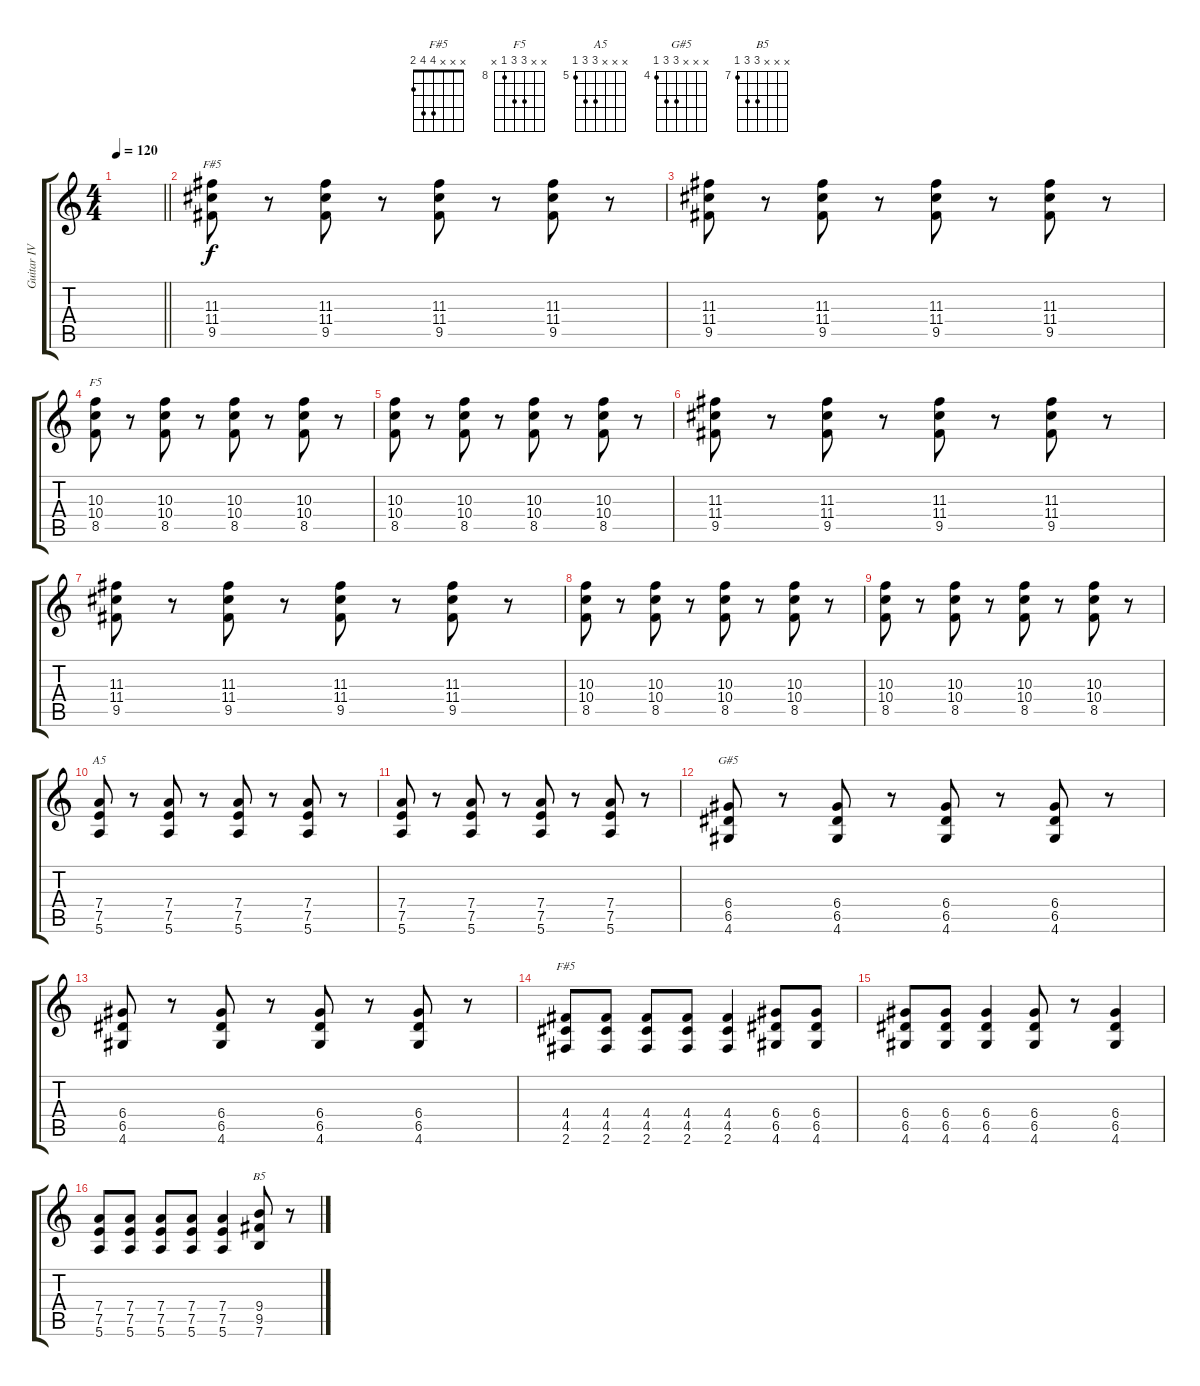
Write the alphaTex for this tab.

\track ("Guitar IV" "Guitar IV") {instrument electricguitarclean}
\staff {score tabs}
\tuning (E4 B3 G3 D3 A2 E2) {hide}
\chord ("F#5" x x 11 11 9 x) {firstfret 9}
\chord ("F5" x x 10 10 8 x) {firstfret 8}
\chord ("A5" x x x 7 7 5) {firstfret 5}
\chord ("G#5" x x x 6 6 4) {firstfret 4}
\chord ("F#5" x x x 4 4 2)
\chord ("B5" x x x 9 9 7) {firstfret 7}
\ts (4 4)
\tempo 120
\clef g2
\barLineRight lightlight
\ks c
|
\section ("" "")
(11.3 11.4 9.5).8{ch "F#5"} r.8 (11.3 11.4 9.5).8 r.8 (11.3 11.4 9.5).8 r.8 (11.3 11.4 9.5).8 r.8 |
(11.3 11.4 9.5).8 r.8 (11.3 11.4 9.5).8 r.8 (11.3 11.4 9.5).8 r.8 (11.3 11.4 9.5).8 r.8 |
(10.3 10.4 8.5).8{ch "F5"} r.8 (10.3 10.4 8.5).8 r.8 (10.3 10.4 8.5).8 r.8 (10.3 10.4 8.5).8 r.8 |
(10.3 10.4 8.5).8 r.8 (10.3 10.4 8.5).8 r.8 (10.3 10.4 8.5).8 r.8 (10.3 10.4 8.5).8 r.8 |
(11.3 11.4 9.5).8 r.8 (11.3 11.4 9.5).8 r.8 (11.3 11.4 9.5).8 r.8 (11.3 11.4 9.5).8 r.8 |
(11.3 11.4 9.5).8 r.8 (11.3 11.4 9.5).8 r.8 (11.3 11.4 9.5).8 r.8 (11.3 11.4 9.5).8 r.8 |
(10.3 10.4 8.5).8 r.8 (10.3 10.4 8.5).8 r.8 (10.3 10.4 8.5).8 r.8 (10.3 10.4 8.5).8 r.8 |
(10.3 10.4 8.5).8 r.8 (10.3 10.4 8.5).8 r.8 (10.3 10.4 8.5).8 r.8 (10.3 10.4 8.5).8 r.8 |
(7.4 7.5 5.6).8{ch "A5"} r.8 (7.4 7.5 5.6).8 r.8 (7.4 7.5 5.6).8 r.8 (7.4 7.5 5.6).8 r.8 |
(7.4 7.5 5.6).8 r.8 (7.4 7.5 5.6).8 r.8 (7.4 7.5 5.6).8 r.8 (7.4 7.5 5.6).8 r.8 |
(6.4 6.5 4.6).8{ch "G#5"} r.8 (6.4 6.5 4.6).8 r.8 (6.4 6.5 4.6).8 r.8 (6.4 6.5 4.6).8 r.8 |
(6.4 6.5 4.6).8 r.8 (6.4 6.5 4.6).8 r.8 (6.4 6.5 4.6).8 r.8 (6.4 6.5 4.6).8 r.8 |
(4.4 4.5 2.6).8{ch "F#5"} (4.4 4.5 2.6).8 (4.4 4.5 2.6).8 (4.4 4.5 2.6).8 (4.4 4.5 2.6).4 (6.4 6.5 4.6).8 (6.4 6.5 4.6).8 |
(6.4 6.5 4.6).8 (6.4 6.5 4.6).8 (6.4 6.5 4.6).4 (6.4 6.5 4.6).8 r.8 (6.4 6.5 4.6).4 |
(7.4 7.5 5.6).8 (7.4 7.5 5.6).8 (7.4 7.5 5.6).8 (7.4 7.5 5.6).8 (7.4 7.5 5.6).4 (9.4 9.5 7.6).8{ch "B5"} r.8
